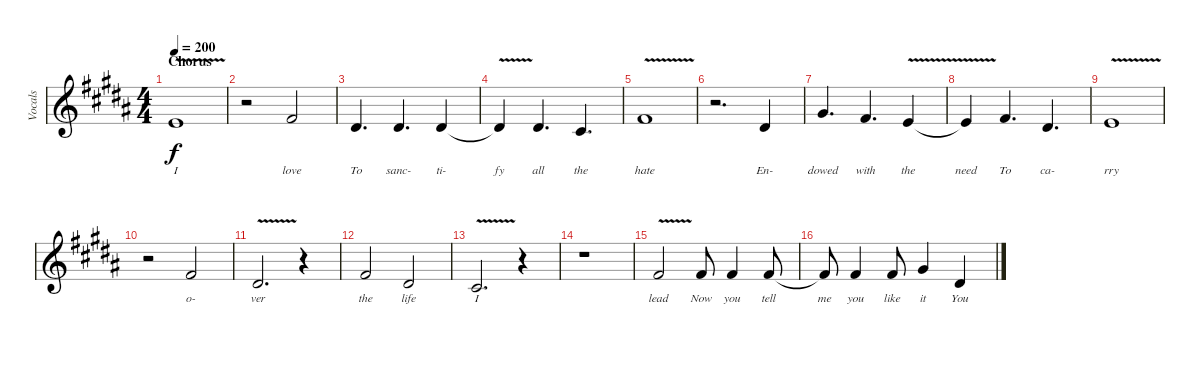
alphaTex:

\track ("Vocals" "Vocals") {instrument lead6voice}
\staff {score}
\tuning (Eb4 Bb3 Gb3 Db3 Ab2 Db2) {hide}
\ts (4 4)
\section ("" "Chorus")
\tempo 200
\clef g2
\ks b
6.2{v}.1{lyrics (0 "I") lyrics (1 "") lyrics (2 "") lyrics (3 "") lyrics (4 "") dy f} |
r.2 8.2.2{lyrics (0 "love") lyrics (1 "") lyrics (2 "") lyrics (3 "") lyrics (4 "")} |
5.2.4{d lyrics (0 "To") lyrics (1 "") lyrics (2 "") lyrics (3 "") lyrics (4 "")} 5.2.4{d lyrics (0 "sanc-") lyrics (1 "") lyrics (2 "") lyrics (3 "") lyrics (4 "")} 5.2.4{lyrics (0 "ti-") lyrics (1 "") lyrics (2 "") lyrics (3 "") lyrics (4 "")} |
5.2{v t}.4{lyrics (0 "fy") lyrics (1 "") lyrics (2 "") lyrics (3 "") lyrics (4 "")} 5.2.4{d lyrics (0 "all") lyrics (1 "") lyrics (2 "") lyrics (3 "") lyrics (4 "")} 7.3.4{d lyrics (0 "the") lyrics (1 "") lyrics (2 "") lyrics (3 "") lyrics (4 "")} |
8.2{v}.1{lyrics (0 "hate") lyrics (1 "") lyrics (2 "") lyrics (3 "") lyrics (4 "")} |
r.2{d} 5.2.4{lyrics (0 "En-") lyrics (1 "") lyrics (2 "") lyrics (3 "") lyrics (4 "")} |
5.1.4{d lyrics (0 "dowed") lyrics (1 "") lyrics (2 "") lyrics (3 "") lyrics (4 "")} 6.2{be (custom 0 4 25 4 35 0 60 0)}.4{d lyrics (0 "with") lyrics (1 "") lyrics (2 "") lyrics (3 "") lyrics (4 "")} 6.2{v}.4{lyrics (0 "the") lyrics (1 "") lyrics (2 "") lyrics (3 "") lyrics (4 "")} |
6.2{t}.4{lyrics (0 "need") lyrics (1 "") lyrics (2 "") lyrics (3 "") lyrics (4 "")} 8.2.4{d lyrics (0 "To") lyrics (1 "") lyrics (2 "") lyrics (3 "") lyrics (4 "")} 5.2.4{d lyrics (0 "ca-") lyrics (1 "") lyrics (2 "") lyrics (3 "") lyrics (4 "")} |
6.2{v}.1{lyrics (0 "rry") lyrics (1 "") lyrics (2 "") lyrics (3 "") lyrics (4 "")} |
r.2 8.2.2{lyrics (0 "o-") lyrics (1 "") lyrics (2 "") lyrics (3 "") lyrics (4 "")} |
5.2{v}.2{d lyrics (0 "ver") lyrics (1 "") lyrics (2 "") lyrics (3 "") lyrics (4 "")} r.4 |
8.2.2{lyrics (0 "the") lyrics (1 "") lyrics (2 "") lyrics (3 "") lyrics (4 "")} 7.3{be (custom 0 4 25 4 35 0 60 0)}.2{lyrics (0 "life") lyrics (1 "") lyrics (2 "") lyrics (3 "") lyrics (4 "")} |
7.3{v}.2{d lyrics (0 "I") lyrics (1 "") lyrics (2 "") lyrics (3 "") lyrics (4 "")} r.4 |
r.1 |
8.2{v}.2{lyrics (0 "lead") lyrics (1 "") lyrics (2 "") lyrics (3 "") lyrics (4 "")} 8.2.8{lyrics (0 "Now") lyrics (1 "") lyrics (2 "") lyrics (3 "") lyrics (4 "")} 8.2.4{lyrics (0 "you") lyrics (1 "") lyrics (2 "") lyrics (3 "") lyrics (4 "")} 8.2.8{lyrics (0 "tell") lyrics (1 "") lyrics (2 "") lyrics (3 "") lyrics (4 "")} |
8.2{t}.8{lyrics (0 "me") lyrics (1 "") lyrics (2 "") lyrics (3 "") lyrics (4 "")} 8.2.4{lyrics (0 "you") lyrics (1 "") lyrics (2 "") lyrics (3 "") lyrics (4 "")} 8.2.8{lyrics (0 "like") lyrics (1 "") lyrics (2 "") lyrics (3 "") lyrics (4 "")} 5.1.4{lyrics (0 "it") lyrics (1 "") lyrics (2 "") lyrics (3 "") lyrics (4 "")} 5.2.4{lyrics (0 "You") lyrics (1 "") lyrics (2 "") lyrics (3 "") lyrics (4 "")}
